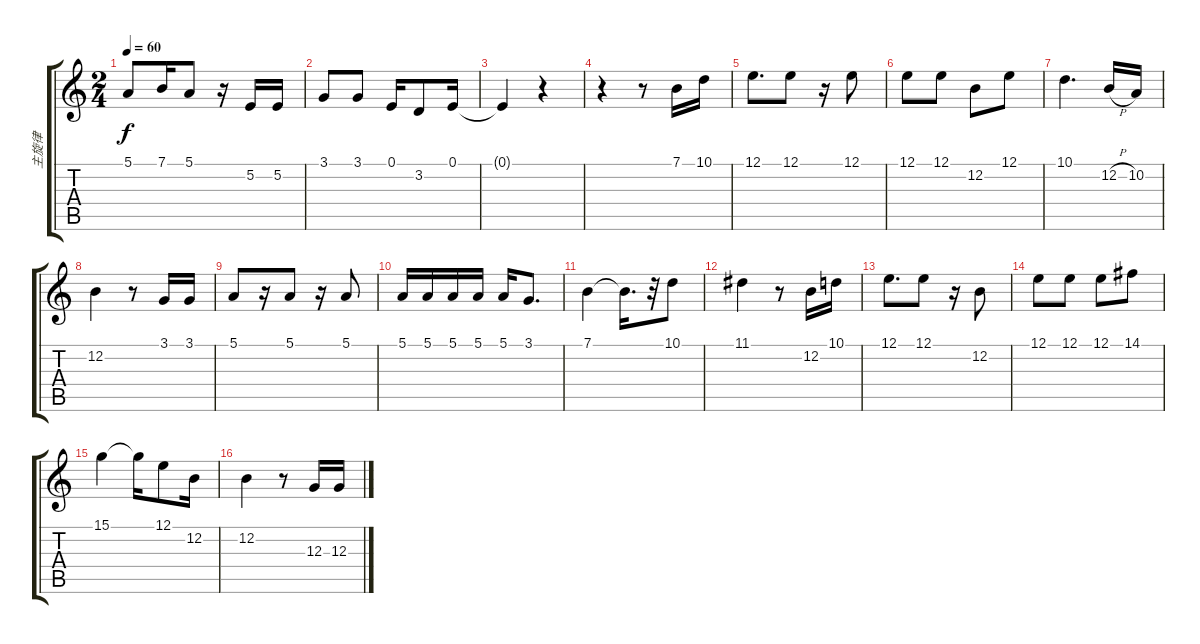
\track ("主旋律" "主旋律") {instrument pad1newage}
\staff {score tabs}
\tuning (E4 B3 G3 D3 A2 E2) {hide}
\ts (2 4)
\tempo 60
\clef g2
\ks c
5.1.8{dy f} 7.1.16 5.1.8 r.16 5.2.16 5.2.16 |
3.1.8 3.1.8 0.1.16 3.2.8 0.1.16 |
0.1{t}.4 r.4 |
r.4 r.8 7.1.16 10.1.16 |
12.1.8{d} 12.1.8 r.16 12.1.8 |
12.1.8 12.1.8 12.2.8 12.1.8 |
10.1.4{d} 12.2{h}.16 10.2.16 |
12.2.4 r.8 3.1.16 3.1.16 |
5.1.8 r.16 5.1.8 r.16 5.1.8 |
5.1.16 5.1.16 5.1.16 5.1.16 5.1.16 3.1.8{d} |
7.1.4 7.1{t}.16{d} r.32 10.1.8 |
11.1.4 r.8 12.2.16 10.1.16 |
12.1.8{d} 12.1.8 r.16 12.2.8 |
12.1.8 12.1.8 12.1.8 14.1.8 |
15.1.4 15.1{t}.16 12.1.8 12.2.16 |
12.2.4 r.8 12.3.16 12.3.16
